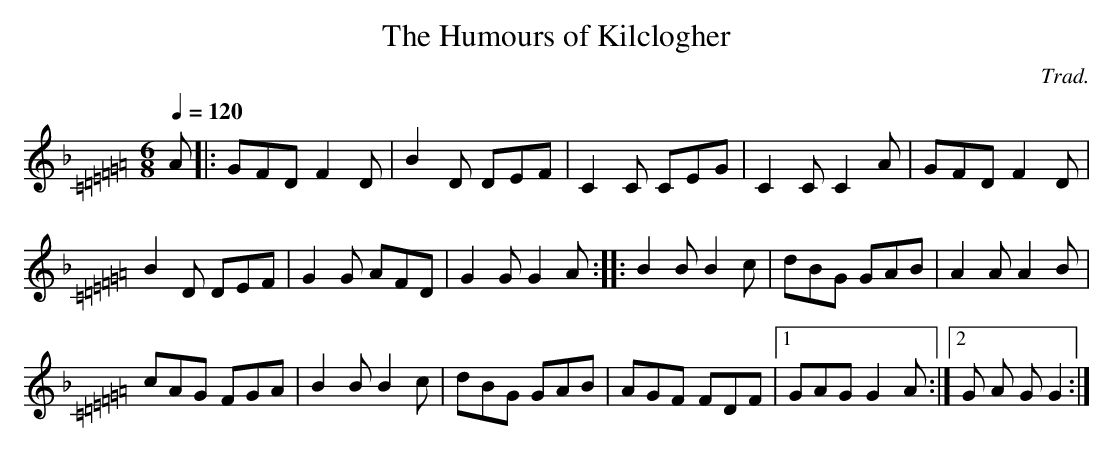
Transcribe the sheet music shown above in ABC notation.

X:1     %Music
T:The Humours of Kilclogher     %Tune name
C:Trad.     %Tune composer
Q:1/4=120     %Tempo
V:1     %
     %!STAVE 0 '' @
     %!INSTR 'Piano 1' 0 0 @
M:6/8     %Meter
L:1/8     %
K:F =C =D =E =F =G =A _B
A |:GFD F2 D |B2 D DEF |C2 C CEG |C2 C C2 A |GFD F2 D |
B2 D DEF |G2 G AFD |G2 G G2 A ::B2 B B2 c |dBG GAB |A2 A A2 B |
cAG FGA |B2 B B2 c |dBG GAB |AGF FDF |[1GAG G2 A :|[2G A G G2 :|
     %End of file
